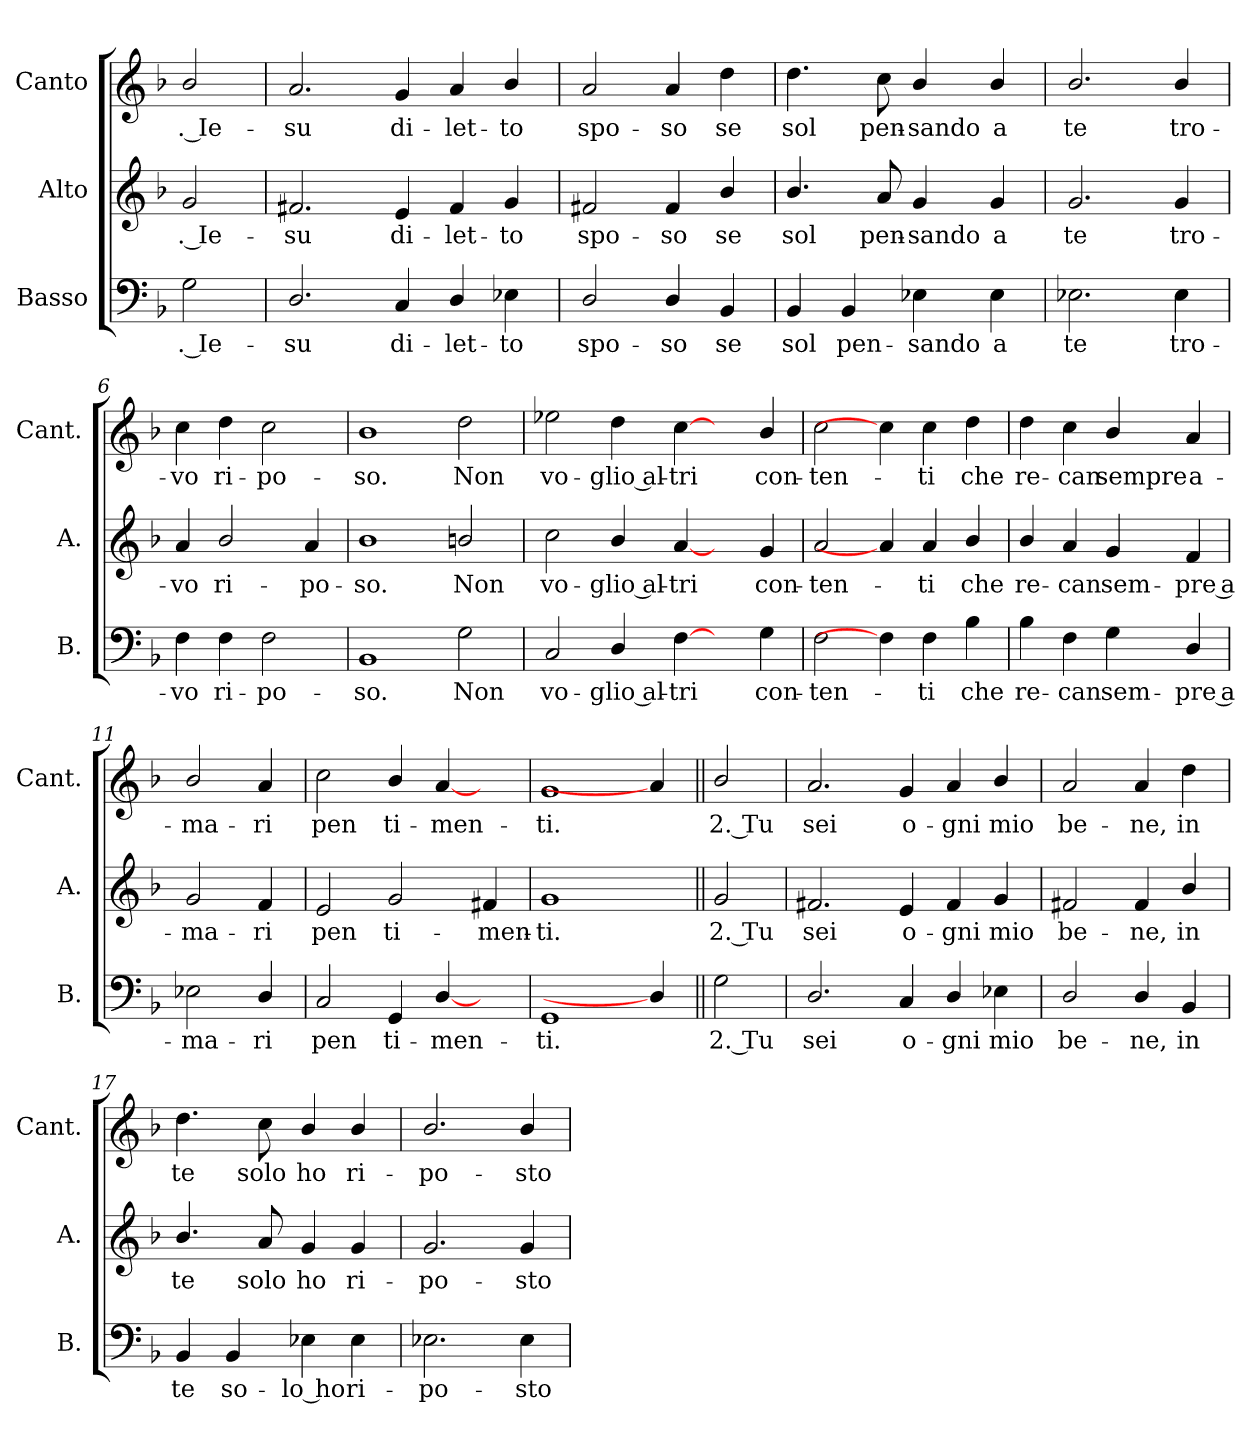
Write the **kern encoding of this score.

**kern	**text	**kern	**text	**kern	**text
*part3	*part3	*part2	*part2	*part1	*part1
*staff3	*staff3	*staff2	*staff2	*staff1	*staff1
*I"Basso	*	*I"Alto	*	*I"Canto	*
*I'B.	*	*I'A.	*	*I'Cant.	*
*clefF4	*	*clefG2	*	*clefG2	*
*k[b-]	*	*k[b-]	*	*k[b-]	*
*F:	*	*F:	*	*F:	*
=1	=1	=1	=1	=1	=1
!	!LO:LY:b:rj	!	!LO:LY:b:rj	!	!LO:LY:b:rj
2G\	. Ie-	2g/	. Ie-	2b-/	. Ie-
=2	=2	=2	=2	=2	=2
!	!LO:LY:b	!	!LO:LY:b	!	!LO:LY:b
2.D/	-su	2.f#X/	-su	2.a/	-su
!	!LO:LY:b	!	!LO:LY:b	!	!LO:LY:b
4C/	di-	4e/	di-	4g/	di-
!	!LO:LY:b	!	!LO:LY:b	!	!LO:LY:b
4D/	-let-	4f#/	-let-	4a/	-let-
!	!LO:LY:b	!	!LO:LY:b	!	!LO:LY:b
4E-X\	-to	4g/	-to	4b-/	-to
=3	=3	=3	=3	=3	=3
!	!LO:LY:b	!	!LO:LY:b	!	!LO:LY:b
2D/	spo-	2f#X/	spo-	2a/	spo-
!	!LO:LY:b	!	!LO:LY:b	!	!LO:LY:b
4D/	-so	4f#/	-so	4a/	-so
!	!LO:LY:b	!	!LO:LY:b	!	!LO:LY:b
4BB-/	se	4b-/	se	4dd\	se
=4	=4	=4	=4	=4	=4
!	!LO:LY:b	!	!LO:LY:b	!	!LO:LY:b
4BB-/	sol	4.b-/	sol	4.dd\	sol
!	!LO:LY:b	!	!	!	!
4BB-/	pen-	.	.	.	.
!	!	!	!LO:LY:b	!	!LO:LY:b
.	.	8a/	pen-	8cc\	pen-
!	!LO:LY:b	!	!LO:LY:b	!	!LO:LY:b
4E-X\	-san­do	4g/	-san­do	4b-/	-san­do
!	!LO:LY:b	!	!LO:LY:b	!	!LO:LY:b
4E-\	a	4g/	a	4b-/	a
=5	=5	=5	=5	=5	=5
!	!LO:LY:b	!	!LO:LY:b	!	!LO:LY:b
2.E-X\	te	2.g/	te	2.b-/	te
!	!LO:LY:b	!	!LO:LY:b	!	!LO:LY:b
4E-\	tro-	4g/	tro-	4b-/	tro-
=6	=6	=6	=6	=6	=6
!	!LO:LY:b	!	!LO:LY:b	!	!LO:LY:b
4F\	-vo	4a/	-vo	4cc\	-vo
!	!LO:LY:b	!	!LO:LY:b	!	!LO:LY:b
4F\	ri-	2b-/	ri-	4dd\	ri-
!	!LO:LY:b	!	!	!	!LO:LY:b
2F\	-po-	.	.	2cc\	-po-
!	!	!	!LO:LY:b	!	!
.	.	4a/	-po-	.	.
=7	=7	=7	=7	=7	=7
!	!LO:LY:b	!	!LO:LY:b	!	!LO:LY:b
1BB-	-so.	1b-	-so.	1b-	-so.
!	!LO:LY:b	!	!LO:LY:b	!	!LO:LY:b
2G\	Non	2bn/	Non	2dd\	Non
!!LO:LB:g=z
=8	=8	=8	=8	=8	=8
!	!LO:LY:b	!	!LO:LY:b	!	!LO:LY:b
2C/	vo-	2cc\	vo-	2ee-X\	vo-
!	!LO:LY:b:rj	!	!LO:LY:b:rj	!	!LO:LY:b:rj
4D/	-glio al-	4b-/	-glio al-	4dd\	-glio al-
!	!LO:LY:b:rj	!	!LO:LY:b:rj	!	!LO:LY:b:rj
[4F\	-tri	[4a/	-tri	[4cc\	-tri
4ryy	.	4ryy	.	4ryy	.
!	!LO:LY:b	!	!LO:LY:b	!	!LO:LY:b
4G\	con-	4g/	con-	4b-/	con-
=9	=9	=9	=9	=9	=9
!	!LO:LY:b	!	!LO:LY:b	!	!LO:LY:b
2F\	-ten-	2a/	-ten-	2cc\	-ten-
4F\]	.	4a/]	.	4cc\]	.
!	!LO:LY:b	!	!LO:LY:b	!	!LO:LY:b
4F\	-ti	4a/	-ti	4cc\	-ti
!	!LO:LY:b	!	!LO:LY:b	!	!LO:LY:b
4B-\	che	4b-/	che	4dd\	che
=10	=10	=10	=10	=10	=10
!	!LO:LY:b	!	!LO:LY:b	!	!LO:LY:b
4B-\	re-	4b-/	re-	4dd\	re-
!	!LO:LY:b	!	!LO:LY:b	!	!LO:LY:b
4F\	-can	4a/	-can	4cc\	-can
!	!LO:LY:b	!	!LO:LY:b	!	!LO:LY:b
4G\	sem-	4g/	sem-	4b-/	sem­pre
!	!LO:LY:b:rj	!	!LO:LY:b:rj	!	!LO:LY:b
4D/	-pre a-	4f/	-pre a-	4a/	a-
=11	=11	=11	=11	=11	=11
!	!LO:LY:b	!	!LO:LY:b	!	!LO:LY:b
2E-X\	-ma-	2g/	-ma-	2b-/	-ma-
!	!LO:LY:b	!	!LO:LY:b	!	!LO:LY:b
4D/	-ri	4f/	-ri	4a/	-ri
=12	=12	=12	=12	=12	=12
!	!LO:LY:b	!	!LO:LY:b	!	!LO:LY:b
2C/	pen	2e/	pen	2cc\	pen
!	!LO:LY:b	!	!LO:LY:b	!	!LO:LY:b
4GG/	ti-	2g/	ti-	4b-/	ti-
!	!LO:LY:b	!	!	!	!LO:LY:b
[4D/	-men-	.	.	[4a/	-men-
!	!	!	!LO:LY:b	!	!
4ryy	.	4f#X/	-men-	4ryy	.
=13	=13	=13	=13	=13	=13
!	!LO:LY:b	!	!LO:LY:b	!	!LO:LY:b
1GG	-ti.	1g	-ti.	1g	-ti.
4D/]	.	4ryy	.	4a/]	.
=14||	=14||	=14||	=14||	=14||	=14||
!	!LO:LY:b:rj	!	!LO:LY:b:rj	!	!LO:LY:b:rj
2G\	2. Tu	2g/	2. Tu	2b-/	2. Tu
!!LO:LB:g=z
=15	=15	=15	=15	=15	=15
!	!LO:LY:b	!	!LO:LY:b	!	!LO:LY:b
2.D/	sei	2.f#X/	sei	2.a/	sei
!	!LO:LY:b	!	!LO:LY:b	!	!LO:LY:b:rj
4C/	o-	4e/	o-	4g/	o-
!	!LO:LY:b	!	!LO:LY:b	!	!LO:LY:b
4D/	-gni	4f#/	-gni	4a/	-gni
!	!LO:LY:b	!	!LO:LY:b	!	!LO:LY:b
4E-X\	mio	4g/	mio	4b-/	mio
=16	=16	=16	=16	=16	=16
!	!LO:LY:b	!	!LO:LY:b	!	!LO:LY:b
2D/	be-	2f#X/	be-	2a/	be-
!	!LO:LY:b	!	!LO:LY:b	!	!LO:LY:b
4D/	-ne,	4f#/	-ne,	4a/	-ne,
!	!LO:LY:b	!	!LO:LY:b	!	!LO:LY:b
4BB-/	in	4b-/	in	4dd\	in
=17	=17	=17	=17	=17	=17
!	!LO:LY:b	!	!LO:LY:b	!	!LO:LY:b
4BB-/	te	4.b-/	te	4.dd\	te
!	!LO:LY:b	!	!	!	!
4BB-/	so-	.	.	.	.
!	!	!	!LO:LY:b	!	!LO:LY:b
.	.	8a/	so­lo	8cc\	so­lo
!	!LO:LY:b:rj	!	!LO:LY:b	!	!LO:LY:b
4E-X\	-lo ho	4g/	ho	4b-/	ho
!	!LO:LY:b	!	!LO:LY:b	!	!LO:LY:b
4E-\	ri-	4g/	ri-	4b-/	ri-
=18	=18	=18	=18	=18	=18
!	!LO:LY:b	!	!LO:LY:b	!	!LO:LY:b
2.E-X\	-po-	2.g/	-po-	2.b-/	-po-
!	!LO:LY:b	!	!LO:LY:b	!	!LO:LY:b
4E-\	-sto	4g/	-sto	4b-/	-sto
=	=	=	=	=	=
*-	*-	*-	*-	*-	*-
